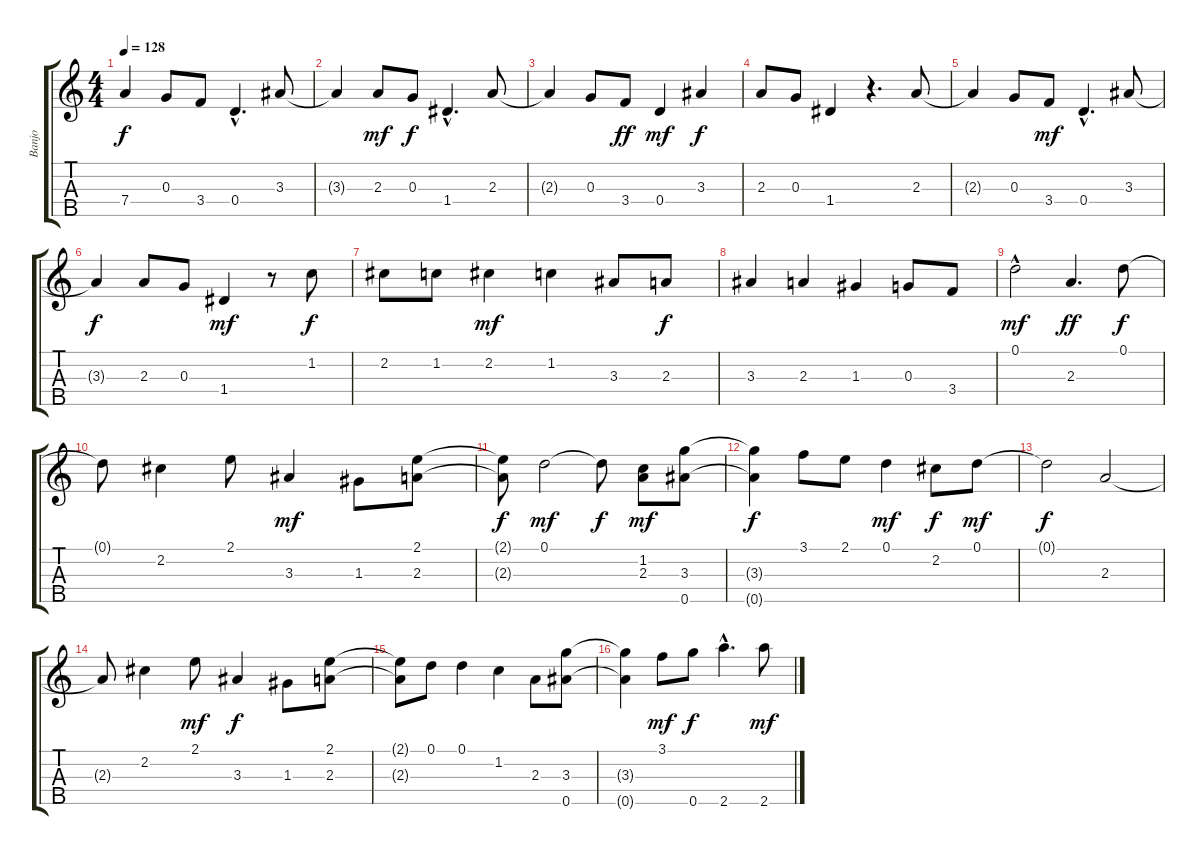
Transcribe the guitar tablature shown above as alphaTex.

\track ("Banjo" "Banjo") {instrument banjo}
\staff {score tabs}
\tuning (D4 B3 G3 D3 G4) {hide}
\displaytranspose 12
\ts (4 4)
\tempo 128
\clef g2
\ks c
7.4{t}.4{dy f} 0.3.8 3.4.8 0.4{hac}.4{d} 3.3.8 |
3.3{t}.4 2.3.8{dy mf} 0.3.8{dy f} 1.4{hac}.4{d} 2.3.8 |
2.3{t}.4 0.3.8 3.4.8{dy ff} 0.4.4{dy mf} 3.3.4{dy f} |
2.3.8 0.3.8 1.4.4 r.4{d} 2.3.8 |
2.3{t}.4 0.3.8 3.4.8{dy mf} 0.4{hac}.4{d} 3.3.8 |
3.3{t}.4{dy f} 2.3.8 0.3.8 1.4.4{dy mf} r.8 1.2.8{dy f} |
2.2.8 1.2.8 2.2.4{dy mf} 1.2.4 3.3.8 2.3.8{dy f} |
3.3.4 2.3.4 1.3.4 0.3.8 3.4.8 |
0.1{hac}.2{dy mf} 2.3.4{d dy ff} 0.1.8{dy f} |
0.1{t}.8 2.2.4 2.1.8 3.3.4{dy mf} 1.3.8 (2.1 2.3).8 |
(2.1{t} 2.3{t}).8{dy f} 0.1.2{dy mf} 0.1{t}.8{dy f} (1.2 2.3).8{dy mf} (3.3 0.5).8 |
(3.3{t} 0.5{t}).4{dy f} 3.1.8 2.1.8 0.1.4{dy mf} 2.2.8{dy f} 0.1.8{dy mf} |
0.1{t}.2{dy f} 2.3.2 |
2.3{t}.8 2.2.4 2.1.8{dy mf} 3.3.4{dy f} 1.3.8 (2.1 2.3).8 |
(2.1{t} 2.3{t}).8 0.1.8 0.1.4 1.2.4 2.3.8 (3.3 0.5).8 |
(3.3{t} 0.5{t}).4 3.1.8{dy mf} 0.5.8{dy f} 2.5{hac}.4{d} 2.5.8{dy mf}
